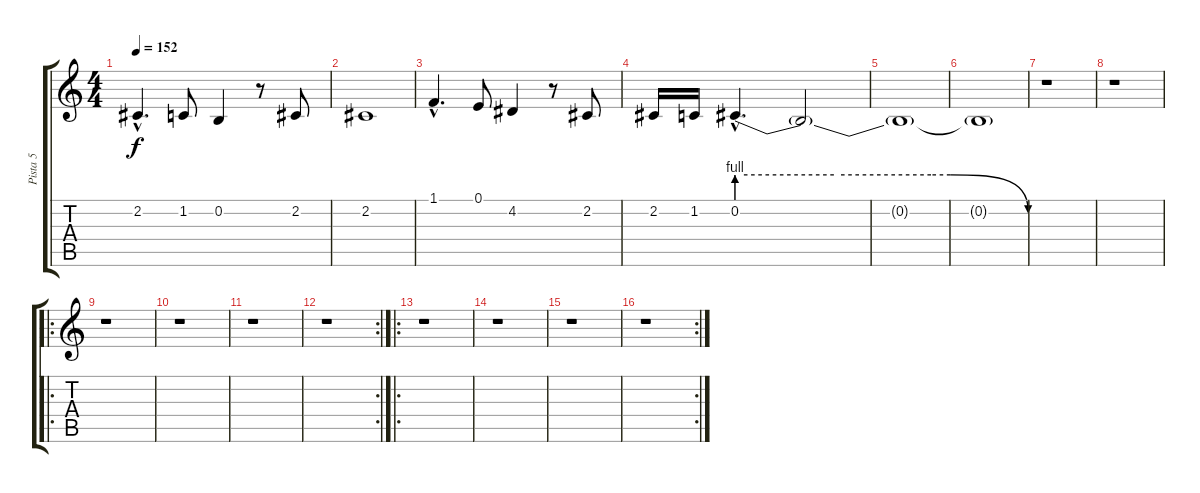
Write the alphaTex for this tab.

\track ("Pista 5" "Pista 5") {instrument synthbrass2}
\staff {score tabs}
\tuning (E4 B3 G3 D3 A2 E2) {hide}
\ts (4 4)
\tempo 152
\clef g2
\ks c
2.2{hac}.4{d dy f} 1.2.8 0.2.4 r.8 2.2.8 |
2.2.1 |
1.1{hac}.4{d} 0.1.8 4.2.4 r.8 2.2.8 |
2.2.16 1.2.16 0.2{be (custom 0 4 20 4 40 4 44 4 60 0) hac}.4{d} 0.2{t}.2 |
0.2{t}.1 |
0.2{t}.1 |
r.1 |
r.1 |
\ro
r.1 |
r.1 |
r.1 |
\rc 2
r.1 |
\ro
r.1 |
r.1 |
r.1 |
\rc 2
r.1
